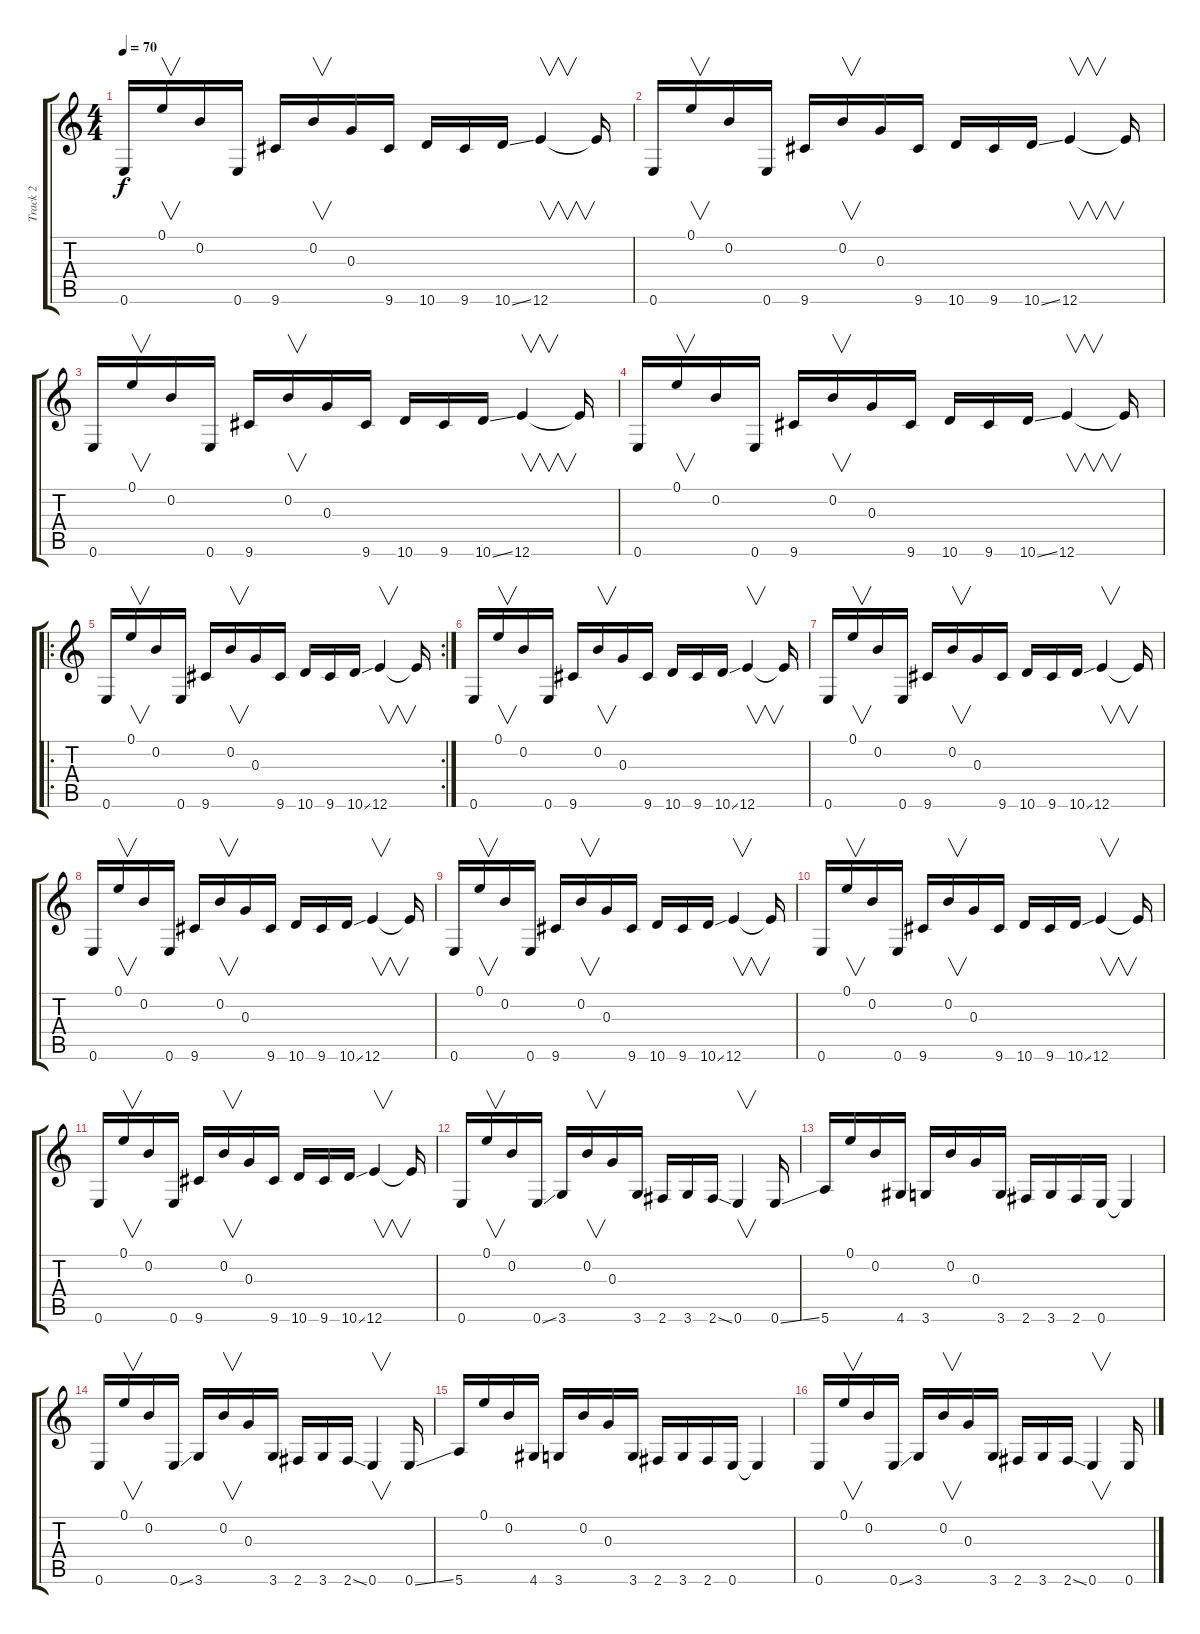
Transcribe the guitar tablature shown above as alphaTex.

\track ("Track 2" "Track 2") {instrument acousticguitarsteel}
\staff {score tabs}
\tuning (E4 B3 G3 D3 A2 E2) {hide}
\ts (4 4)
\tempo 70
\clef g2
\ks c
0.6.16{dy f instrument acousticguitarsteel} 0.1.16{v} 0.2.16 0.6.16 9.6.16 0.2.16{v} 0.3.16 9.6.16 10.6.16 9.6.16 10.6{ss}.16 12.6.4{v} 12.6{t}.16 |
0.6.16 0.1.16{v} 0.2.16 0.6.16 9.6.16 0.2.16{v} 0.3.16 9.6.16 10.6.16 9.6.16 10.6{ss}.16 12.6.4{v} 12.6{t}.16 |
0.6.16{instrument electricguitarclean} 0.1.16{v} 0.2.16 0.6.16 9.6.16 0.2.16{v} 0.3.16 9.6.16 10.6.16 9.6.16 10.6{ss}.16 12.6.4{v} 12.6{t}.16 |
0.6.16 0.1.16{v} 0.2.16 0.6.16 9.6.16 0.2.16{v} 0.3.16 9.6.16 10.6.16 9.6.16 10.6{ss}.16 12.6.4{v} 12.6{t}.16 |
\ro
\rc 2
0.6.16{instrument distortionguitar} 0.1.16{v} 0.2.16 0.6.16 9.6.16 0.2.16{v} 0.3.16 9.6.16 10.6.16 9.6.16 10.6{ss}.16 12.6.4{v} 12.6{t}.16 |
0.6.16{volume 14 instrument distortionguitar} 0.1.16{v} 0.2.16 0.6.16 9.6.16 0.2.16{v} 0.3.16 9.6.16 10.6.16 9.6.16 10.6{ss}.16 12.6.4{v} 12.6{t}.16 |
0.6.16 0.1.16{v} 0.2.16 0.6.16 9.6.16 0.2.16{v} 0.3.16 9.6.16 10.6.16 9.6.16 10.6{ss}.16 12.6.4{v} 12.6{t}.16 |
0.6.16 0.1.16{v} 0.2.16 0.6.16 9.6.16 0.2.16{v} 0.3.16 9.6.16 10.6.16 9.6.16 10.6{ss}.16 12.6.4{v} 12.6{t}.16 |
0.6.16 0.1.16{v} 0.2.16 0.6.16 9.6.16 0.2.16{v} 0.3.16 9.6.16 10.6.16 9.6.16 10.6{ss}.16 12.6.4{v} 12.6{t}.16 |
0.6.16 0.1.16{v} 0.2.16 0.6.16 9.6.16 0.2.16{v} 0.3.16 9.6.16 10.6.16 9.6.16 10.6{ss}.16 12.6.4{v} 12.6{t}.16 |
0.6.16 0.1.16{v} 0.2.16 0.6.16 9.6.16 0.2.16{v} 0.3.16 9.6.16 10.6.16 9.6.16 10.6{ss}.16 12.6.4{v} 12.6{t}.16 |
0.6.16{instrument electricguitarclean} 0.1.16{v} 0.2.16 0.6{ss}.16 3.6.16 0.2.16{v} 0.3.16 3.6.16 2.6.16 3.6.16 2.6{ss}.16 0.6.4{v} 0.6{ss}.16 |
5.6.16 0.1.16 0.2.16 4.6.16 3.6.16 0.2.16 0.3.16 3.6.16 2.6.16 3.6.16 2.6.16 0.6.16 0.6{t}.4 |
0.6.16 0.1.16{v} 0.2.16 0.6{ss}.16 3.6.16 0.2.16{v} 0.3.16 3.6.16 2.6.16 3.6.16 2.6{ss}.16 0.6.4{v} 0.6{ss}.16 |
5.6.16 0.1.16 0.2.16 4.6.16 3.6.16 0.2.16 0.3.16 3.6.16 2.6.16 3.6.16 2.6.16 0.6.16 0.6{t}.4 |
0.6.16{volume 15 instrument distortionguitar} 0.1.16{v} 0.2.16 0.6{ss}.16 3.6.16 0.2.16{v} 0.3.16 3.6.16 2.6.16 3.6.16 2.6{ss}.16 0.6.4{v} 0.6{ss}.16
